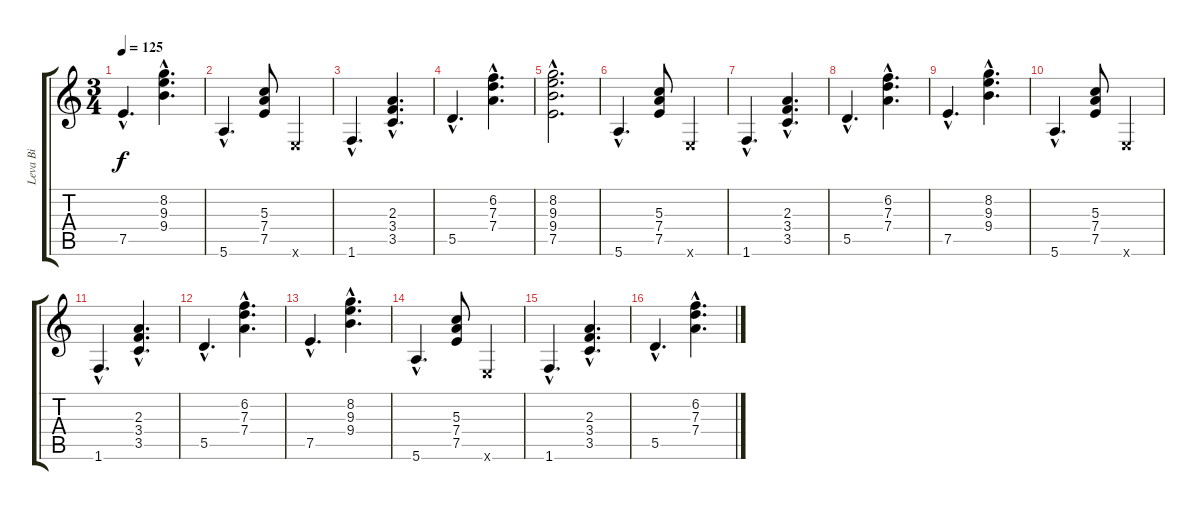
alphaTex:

\track ("Leva Bi" "Leva Bi") {instrument acousticguitarsteel}
\staff {score tabs}
\tuning (E4 B3 G3 D3 A2 E2) {hide}
\ts (3 4)
\tempo 125
\clef g2
\ks c
7.5{hac}.4{d dy f} (8.2{hac} 9.3{hac} 9.4{hac}).4{d} |
5.6{hac}.4{d} (5.3 7.4 7.5).8 0.6{x}.4 |
1.6{hac}.4{d} (2.3{hac} 3.4{hac} 3.5{hac}).4{d} |
5.5{hac}.4{d} (6.2{hac} 7.3{hac} 7.4{hac}).4{d} |
(8.2{hac} 9.3{hac} 9.4{hac} 7.5{hac}).2{d} |
5.6{hac}.4{d} (5.3 7.4 7.5).8 0.6{x}.4 |
1.6{hac}.4{d} (2.3{hac} 3.4{hac} 3.5{hac}).4{d} |
5.5{hac}.4{d} (6.2{hac} 7.3{hac} 7.4{hac}).4{d} |
7.5{hac}.4{d} (8.2{hac} 9.3{hac} 9.4{hac}).4{d} |
5.6{hac}.4{d} (5.3 7.4 7.5).8 0.6{x}.4 |
1.6{hac}.4{d} (2.3{hac} 3.4{hac} 3.5{hac}).4{d} |
5.5{hac}.4{d} (6.2{hac} 7.3{hac} 7.4{hac}).4{d} |
7.5{hac}.4{d} (8.2{hac} 9.3{hac} 9.4{hac}).4{d} |
5.6{hac}.4{d} (5.3 7.4 7.5).8 0.6{x}.4 |
1.6{hac}.4{d} (2.3{hac} 3.4{hac} 3.5{hac}).4{d} |
5.5{hac}.4{d} (6.2{hac} 7.3{hac} 7.4{hac}).4{d}
